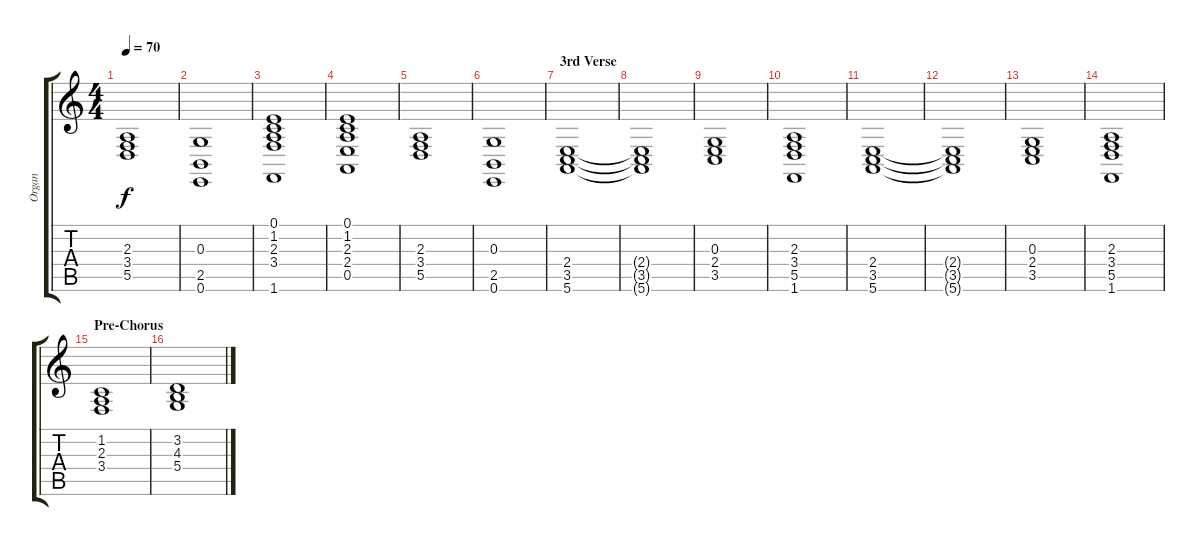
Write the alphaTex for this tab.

\track ("Organ" "Organ") {instrument drawbarorgan}
\staff {score tabs}
\tuning (E4 B3 G3 D3 A2 E2) {hide}
\ts (4 4)
\tempo 70
\clef g2
\ks c
(2.3 3.4 5.5).1{dy f} |
(0.3 2.5 0.6).1 |
(0.1 1.2 2.3 3.4 1.6).1 |
(0.1 1.2 2.3 2.4 0.5).1 |
(2.3 3.4 5.5).1 |
(0.3 2.5 0.6).1 |
\section ("" "3rd Verse")
(2.4 3.5 5.6).1{volume 6} |
(2.4{t} 3.5{t} 5.6{t}).1 |
(0.3 2.4 3.5).1 |
(2.3 3.4 5.5 1.6).1 |
(2.4 3.5 5.6).1{volume 6} |
(2.4{t} 3.5{t} 5.6{t}).1 |
(0.3 2.4 3.5).1 |
(2.3 3.4 5.5 1.6).1 |
\section ("" "Pre-Chorus")
(1.2 2.3 3.4).1 |
(3.2 4.3 5.4).1
